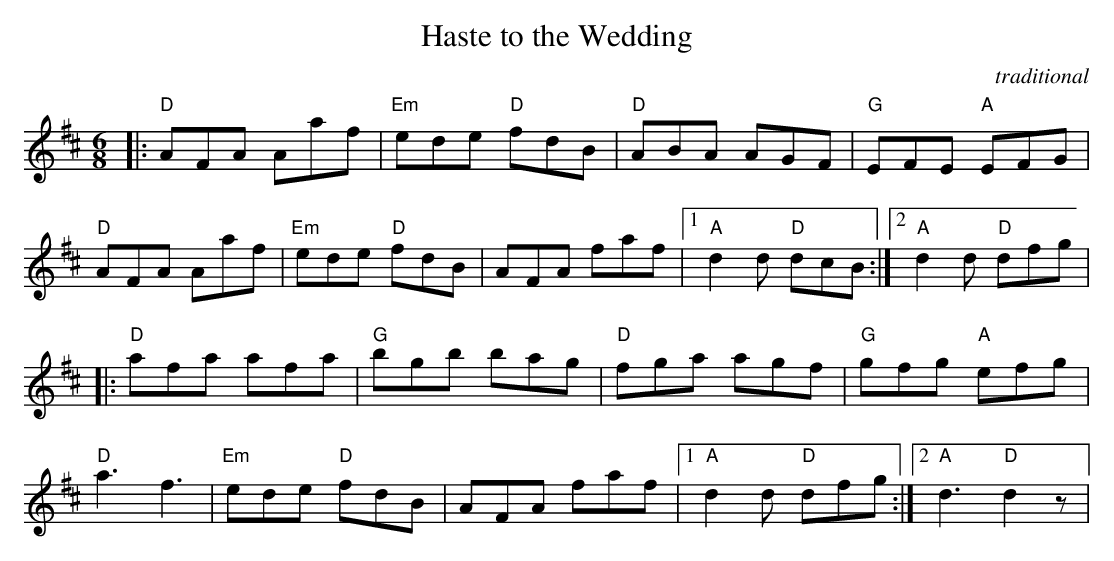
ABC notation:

X:1
T:Haste to the Wedding
M:6/8
L:1/8
C:traditional
K:D
|:"D"AFA Aaf|"Em"ede "D"fdB|"D"ABA AGF|"G"EFE "A"EFG|!
"D"AFA Aaf|"Em"ede "D"fdB|AFA faf|1 "A"d2 d "D"dcB:|2 "A"d2 d "D"dfg|!
|:"D"afa afa|"G"bgb bag|"D"fga agf|"G"gfg "A"efg|!
   "D"a3   f3   |"Em"ede "D"fdB|AFA faf|1"A"d2 d "D"dfg:|2 "A"d3 "D"d2 z
|
